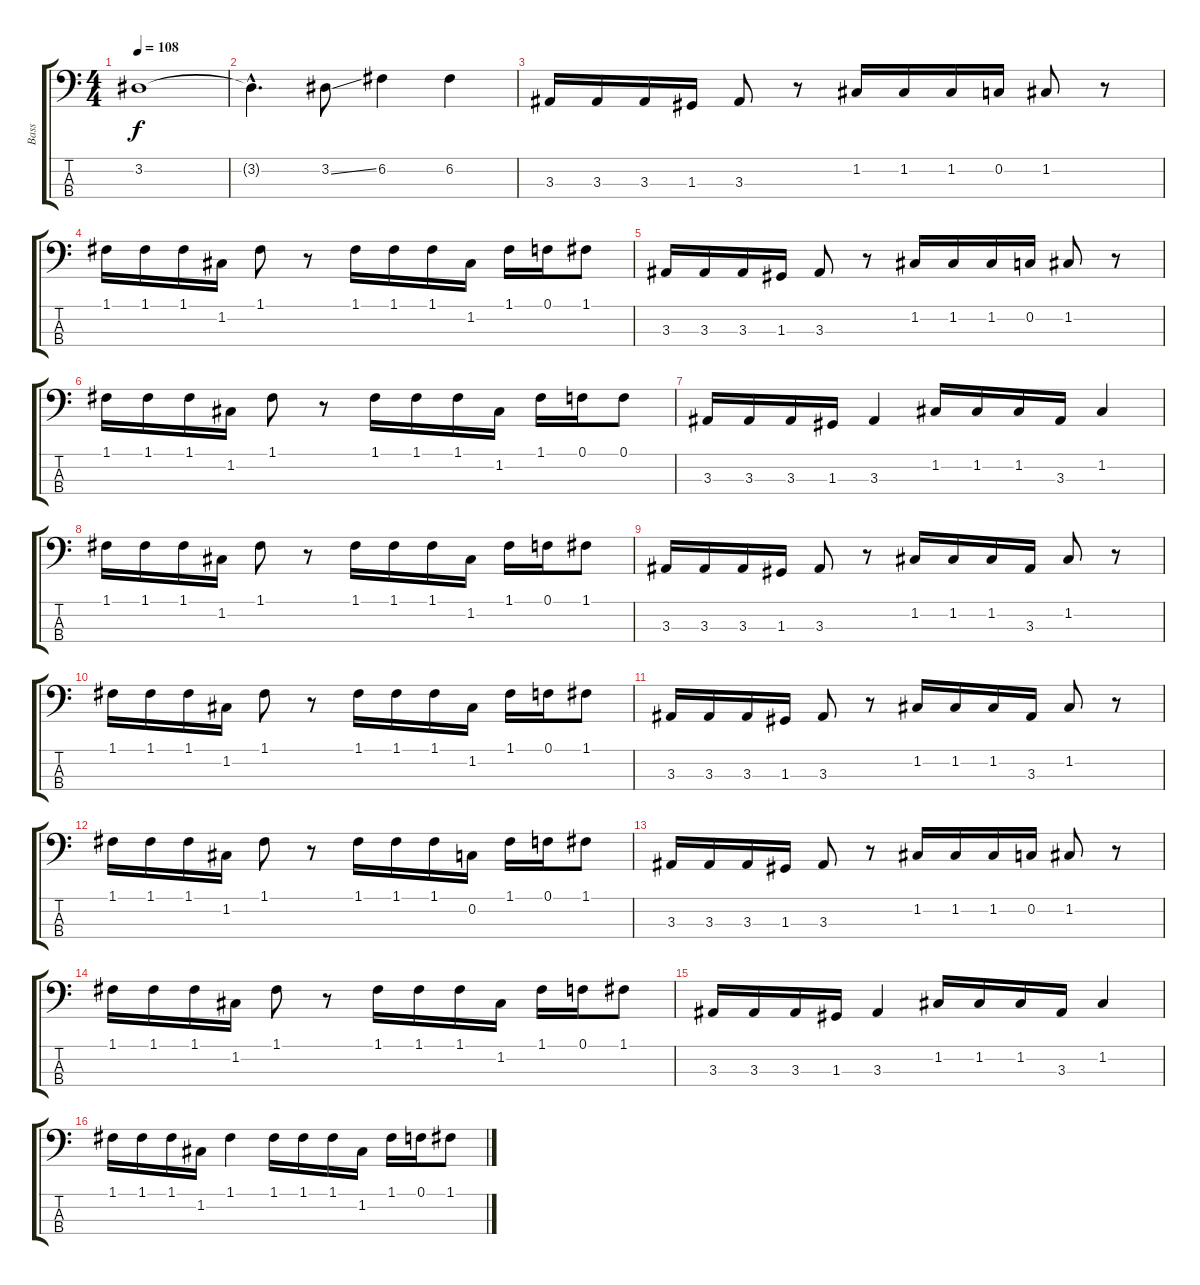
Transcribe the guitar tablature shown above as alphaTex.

\track ("Bass" "Bass") {instrument electricbassfinger}
\staff {score tabs}
\tuning (F2 C2 G1 D1) {hide}
\ts (4 4)
\tempo 108
\clef f4
\ks c
3.2.1{dy f} |
3.2{hac t}.4{d} 3.2{ss}.8 6.2.4 6.2.4 |
3.3.16 3.3.16 3.3.16 1.3.16 3.3.8 r.8 1.2.16 1.2.16 1.2.16 0.2.16 1.2.8 r.8 |
1.1.16 1.1.16 1.1.16 1.2.16 1.1.8 r.8 1.1.16 1.1.16 1.1.16 1.2.16 1.1.16 0.1.16 1.1.8 |
3.3.16 3.3.16 3.3.16 1.3.16 3.3.8 r.8 1.2.16 1.2.16 1.2.16 0.2.16 1.2.8 r.8 |
1.1.16 1.1.16 1.1.16 1.2.16 1.1.8 r.8 1.1.16 1.1.16 1.1.16 1.2.16 1.1.16 0.1.16 0.1.8 |
3.3.16 3.3.16 3.3.16 1.3.16 3.3.4 1.2.16 1.2.16 1.2.16 3.3.16 1.2.4 |
1.1.16 1.1.16 1.1.16 1.2.16 1.1.8 r.8 1.1.16 1.1.16 1.1.16 1.2.16 1.1.16 0.1.16 1.1.8 |
3.3.16 3.3.16 3.3.16 1.3.16 3.3.8 r.8 1.2.16 1.2.16 1.2.16 3.3.16 1.2.8 r.8 |
1.1.16 1.1.16 1.1.16 1.2.16 1.1.8 r.8 1.1.16 1.1.16 1.1.16 1.2.16 1.1.16 0.1.16 1.1.8 |
3.3.16 3.3.16 3.3.16 1.3.16 3.3.8 r.8 1.2.16 1.2.16 1.2.16 3.3.16 1.2.8 r.8 |
1.1.16 1.1.16 1.1.16 1.2.16 1.1.8 r.8 1.1.16 1.1.16 1.1.16 0.2.16 1.1.16 0.1.16 1.1.8 |
3.3.16 3.3.16 3.3.16 1.3.16 3.3.8 r.8 1.2.16 1.2.16 1.2.16 0.2.16 1.2.8 r.8 |
1.1.16 1.1.16 1.1.16 1.2.16 1.1.8 r.8 1.1.16 1.1.16 1.1.16 1.2.16 1.1.16 0.1.16 1.1.8 |
3.3.16 3.3.16 3.3.16 1.3.16 3.3.4 1.2.16 1.2.16 1.2.16 3.3.16 1.2.4 |
1.1.16 1.1.16 1.1.16 1.2.16 1.1.4 1.1.16 1.1.16 1.1.16 1.2.16 1.1.16 0.1.16 1.1.8
